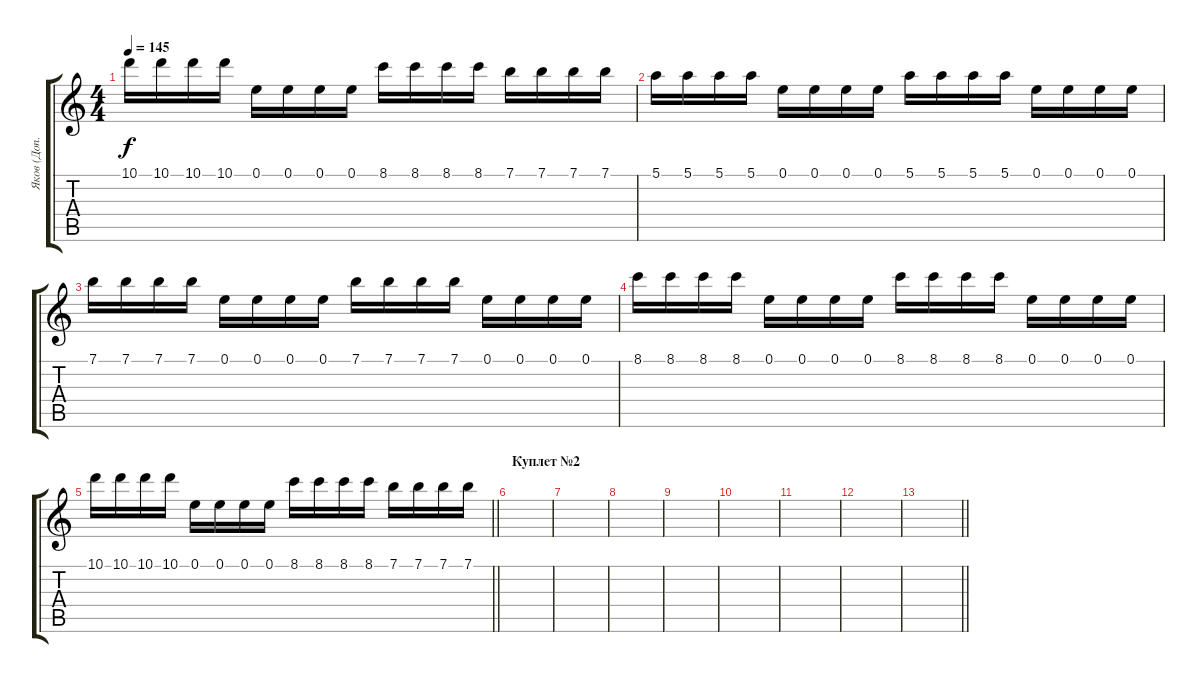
\track ("Яков (Доп.гитара)" "Яков (Доп.") {instrument distortionguitar}
\staff {score tabs}
\tuning (E4 B3 G3 D3 A2 D2) {hide}
\ts (4 4)
\tempo 145
\clef g2
\ks c
10.1.16{dy f} 10.1.16 10.1.16 10.1.16 0.1.16 0.1.16 0.1.16 0.1.16 8.1.16 8.1.16 8.1.16 8.1.16 7.1.16 7.1.16 7.1.16 7.1.16 |
5.1.16 5.1.16 5.1.16 5.1.16 0.1.16 0.1.16 0.1.16 0.1.16 5.1.16 5.1.16 5.1.16 5.1.16 0.1.16 0.1.16 0.1.16 0.1.16 |
7.1.16 7.1.16 7.1.16 7.1.16 0.1.16 0.1.16 0.1.16 0.1.16 7.1.16 7.1.16 7.1.16 7.1.16 0.1.16 0.1.16 0.1.16 0.1.16 |
8.1.16 8.1.16 8.1.16 8.1.16 0.1.16 0.1.16 0.1.16 0.1.16 8.1.16 8.1.16 8.1.16 8.1.16 0.1.16 0.1.16 0.1.16 0.1.16 |
\barLineRight lightlight
10.1.16 10.1.16 10.1.16 10.1.16 0.1.16 0.1.16 0.1.16 0.1.16 8.1.16 8.1.16 8.1.16 8.1.16 7.1.16 7.1.16 7.1.16 7.1.16 |
\section ("" "Куплет №2")
|
|
|
|
|
|
|
\barLineRight lightlight
